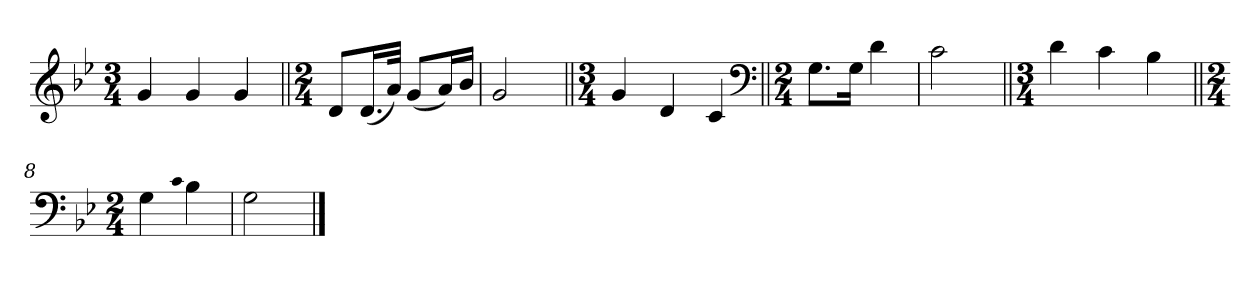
**kern
*part1
*staff1
*clefG2
*k[b-e-]
*M3/4
=1
4g/
4g/
4g/
=2||
*M2/4
8d/L
(16.d/L
32a/JJk)
(8g/L
16a/L)
16b-/JJ
=3
2g/
=4||
*M3/4
4g/
4d/
4c/
*clefF4
=5||
*M2/4
8.G\L
16G\Jk
4d\
=6
2c\
=7||
*M3/4
4d\
4c\
4B-\
=8||
*M2/4
4G\
qc
4B-\
=9
2G\
==
*-
